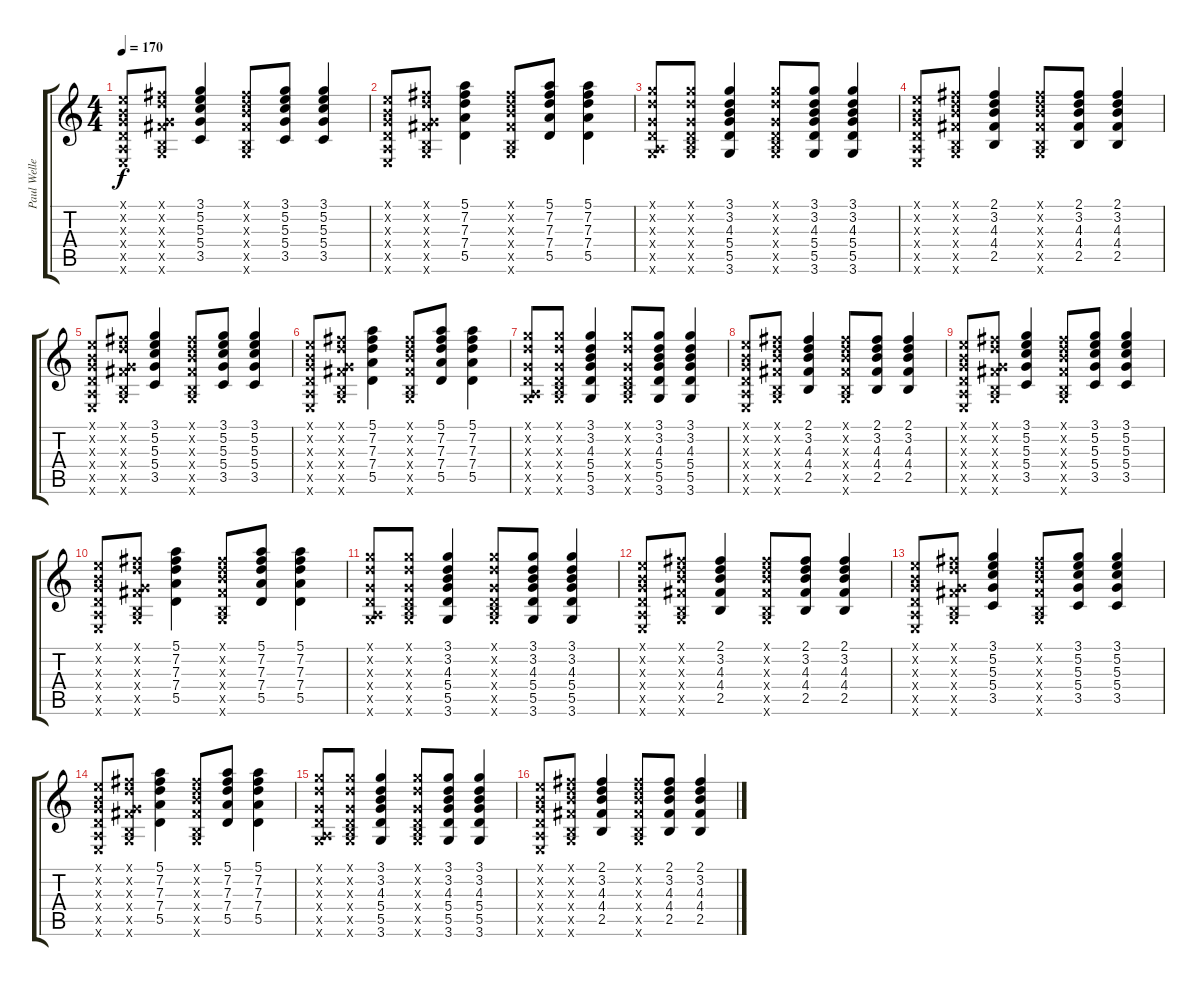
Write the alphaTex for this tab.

\track ("Paul Weller Rhythm  " "Paul Welle") {instrument electricguitarclean}
\staff {score tabs}
\tuning (E4 B3 G3 D3 A2 E2) {hide}
\ts (4 4)
\tempo 170
\clef g2
\ks c
(0.1{x} 0.2{x} 0.3{x} 0.4{x} 0.5{x} 0.6{x}).8{dy f} (2.1{x} 3.2{x} 0.3{x} 4.4{x} 2.5{x} 3.6{x}).8 (3.1 5.2 5.3 5.4 3.5).4 (2.1{x} 3.2{x} 4.3{x} 4.4{x} 2.5{x} 3.6{x}).8 (3.1 5.2 5.3 5.4 3.5).8 (3.1 5.2 5.3 5.4 3.5).4 |
(0.1{x} 0.2{x} 0.3{x} 0.4{x} 0.5{x} 0.6{x}).8 (2.1{x} 3.2{x} 0.3{x} 4.4{x} 2.5{x} 3.6{x}).8 (5.1 7.2 7.3 7.4 5.5).4 (2.1{x} 3.2{x} 4.3{x} 4.4{x} 2.5{x} 3.6{x}).8 (5.1 7.2 7.3 7.4 5.5).8 (5.1 7.2 7.3 7.4 5.5).4 |
(3.1{x} 3.2{x} 0.3{x} 0.4{x} 0.5{x} 3.6{x}).8 (3.1{x} 3.2{x} 0.3{x} 0.4{x} 2.5{x} 3.6{x}).8 (3.1 3.2 4.3 5.4 5.5 3.6).4 (3.1{x} 3.2{x} 0.3{x} 0.4{x} 2.5{x} 3.6{x}).8 (3.1 3.2 4.3 5.4 5.5 3.6).8 (3.1 3.2 4.3 5.4 5.5 3.6).4 |
(0.1{x} 0.2{x} 0.3{x} 0.4{x} 0.5{x} 0.6{x}).8 (2.1{x} 3.2{x} 4.3{x} 4.4{x} 2.5{x} 3.6{x}).8 (2.1 3.2 4.3 4.4 2.5).4 (2.1{x} 3.2{x} 4.3{x} 4.4{x} 2.5{x} 3.6{x}).8 (2.1 3.2 4.3 4.4 2.5).8 (2.1 3.2 4.3 4.4 2.5).4 |
(0.1{x} 0.2{x} 0.3{x} 0.4{x} 0.5{x} 0.6{x}).8 (2.1{x} 3.2{x} 0.3{x} 4.4{x} 2.5{x} 3.6{x}).8 (3.1 5.2 5.3 5.4 3.5).4 (2.1{x} 3.2{x} 4.3{x} 4.4{x} 2.5{x} 3.6{x}).8 (3.1 5.2 5.3 5.4 3.5).8 (3.1 5.2 5.3 5.4 3.5).4 |
(0.1{x} 0.2{x} 0.3{x} 0.4{x} 0.5{x} 0.6{x}).8 (2.1{x} 3.2{x} 0.3{x} 4.4{x} 2.5{x} 3.6{x}).8 (5.1 7.2 7.3 7.4 5.5).4 (2.1{x} 3.2{x} 4.3{x} 4.4{x} 2.5{x} 3.6{x}).8 (5.1 7.2 7.3 7.4 5.5).8 (5.1 7.2 7.3 7.4 5.5).4 |
(3.1{x} 3.2{x} 0.3{x} 0.4{x} 0.5{x} 3.6{x}).8 (3.1{x} 3.2{x} 0.3{x} 0.4{x} 2.5{x} 3.6{x}).8 (3.1 3.2 4.3 5.4 5.5 3.6).4 (3.1{x} 3.2{x} 0.3{x} 0.4{x} 2.5{x} 3.6{x}).8 (3.1 3.2 4.3 5.4 5.5 3.6).8 (3.1 3.2 4.3 5.4 5.5 3.6).4 |
(0.1{x} 0.2{x} 0.3{x} 0.4{x} 0.5{x} 0.6{x}).8 (2.1{x} 3.2{x} 4.3{x} 4.4{x} 2.5{x} 3.6{x}).8 (2.1 3.2 4.3 4.4 2.5).4 (2.1{x} 3.2{x} 4.3{x} 4.4{x} 2.5{x} 3.6{x}).8 (2.1 3.2 4.3 4.4 2.5).8 (2.1 3.2 4.3 4.4 2.5).4 |
(0.1{x} 0.2{x} 0.3{x} 0.4{x} 0.5{x} 0.6{x}).8 (2.1{x} 3.2{x} 0.3{x} 4.4{x} 2.5{x} 3.6{x}).8 (3.1 5.2 5.3 5.4 3.5).4 (2.1{x} 3.2{x} 4.3{x} 4.4{x} 2.5{x} 3.6{x}).8 (3.1 5.2 5.3 5.4 3.5).8 (3.1 5.2 5.3 5.4 3.5).4 |
(0.1{x} 0.2{x} 0.3{x} 0.4{x} 0.5{x} 0.6{x}).8 (2.1{x} 3.2{x} 0.3{x} 4.4{x} 2.5{x} 3.6{x}).8 (5.1 7.2 7.3 7.4 5.5).4 (2.1{x} 3.2{x} 4.3{x} 4.4{x} 2.5{x} 3.6{x}).8 (5.1 7.2 7.3 7.4 5.5).8 (5.1 7.2 7.3 7.4 5.5).4 |
(3.1{x} 3.2{x} 0.3{x} 0.4{x} 0.5{x} 3.6{x}).8 (3.1{x} 3.2{x} 0.3{x} 0.4{x} 2.5{x} 3.6{x}).8 (3.1 3.2 4.3 5.4 5.5 3.6).4 (3.1{x} 3.2{x} 0.3{x} 0.4{x} 2.5{x} 3.6{x}).8 (3.1 3.2 4.3 5.4 5.5 3.6).8 (3.1 3.2 4.3 5.4 5.5 3.6).4 |
(0.1{x} 0.2{x} 0.3{x} 0.4{x} 0.5{x} 0.6{x}).8 (2.1{x} 3.2{x} 4.3{x} 4.4{x} 2.5{x} 3.6{x}).8 (2.1 3.2 4.3 4.4 2.5).4 (2.1{x} 3.2{x} 4.3{x} 4.4{x} 2.5{x} 3.6{x}).8 (2.1 3.2 4.3 4.4 2.5).8 (2.1 3.2 4.3 4.4 2.5).4 |
(0.1{x} 0.2{x} 0.3{x} 0.4{x} 0.5{x} 0.6{x}).8 (2.1{x} 3.2{x} 0.3{x} 4.4{x} 2.5{x} 3.6{x}).8 (3.1 5.2 5.3 5.4 3.5).4 (2.1{x} 3.2{x} 4.3{x} 4.4{x} 2.5{x} 3.6{x}).8 (3.1 5.2 5.3 5.4 3.5).8 (3.1 5.2 5.3 5.4 3.5).4 |
(0.1{x} 0.2{x} 0.3{x} 0.4{x} 0.5{x} 0.6{x}).8 (2.1{x} 3.2{x} 0.3{x} 4.4{x} 2.5{x} 3.6{x}).8 (5.1 7.2 7.3 7.4 5.5).4 (2.1{x} 3.2{x} 4.3{x} 4.4{x} 2.5{x} 3.6{x}).8 (5.1 7.2 7.3 7.4 5.5).8 (5.1 7.2 7.3 7.4 5.5).4 |
(3.1{x} 3.2{x} 0.3{x} 0.4{x} 0.5{x} 3.6{x}).8{volume 11} (3.1{x} 3.2{x} 0.3{x} 0.4{x} 2.5{x} 3.6{x}).8 (3.1 3.2 4.3 5.4 5.5 3.6).4 (3.1{x} 3.2{x} 0.3{x} 0.4{x} 2.5{x} 3.6{x}).8 (3.1 3.2 4.3 5.4 5.5 3.6).8 (3.1 3.2 4.3 5.4 5.5 3.6).4 |
(0.1{x} 0.2{x} 0.3{x} 0.4{x} 0.5{x} 0.6{x}).8 (2.1{x} 3.2{x} 4.3{x} 4.4{x} 2.5{x} 3.6{x}).8 (2.1 3.2 4.3 4.4 2.5).4{volume 9} (2.1{x} 3.2{x} 4.3{x} 4.4{x} 2.5{x} 3.6{x}).8 (2.1 3.2 4.3 4.4 2.5).8 (2.1 3.2 4.3 4.4 2.5).4
